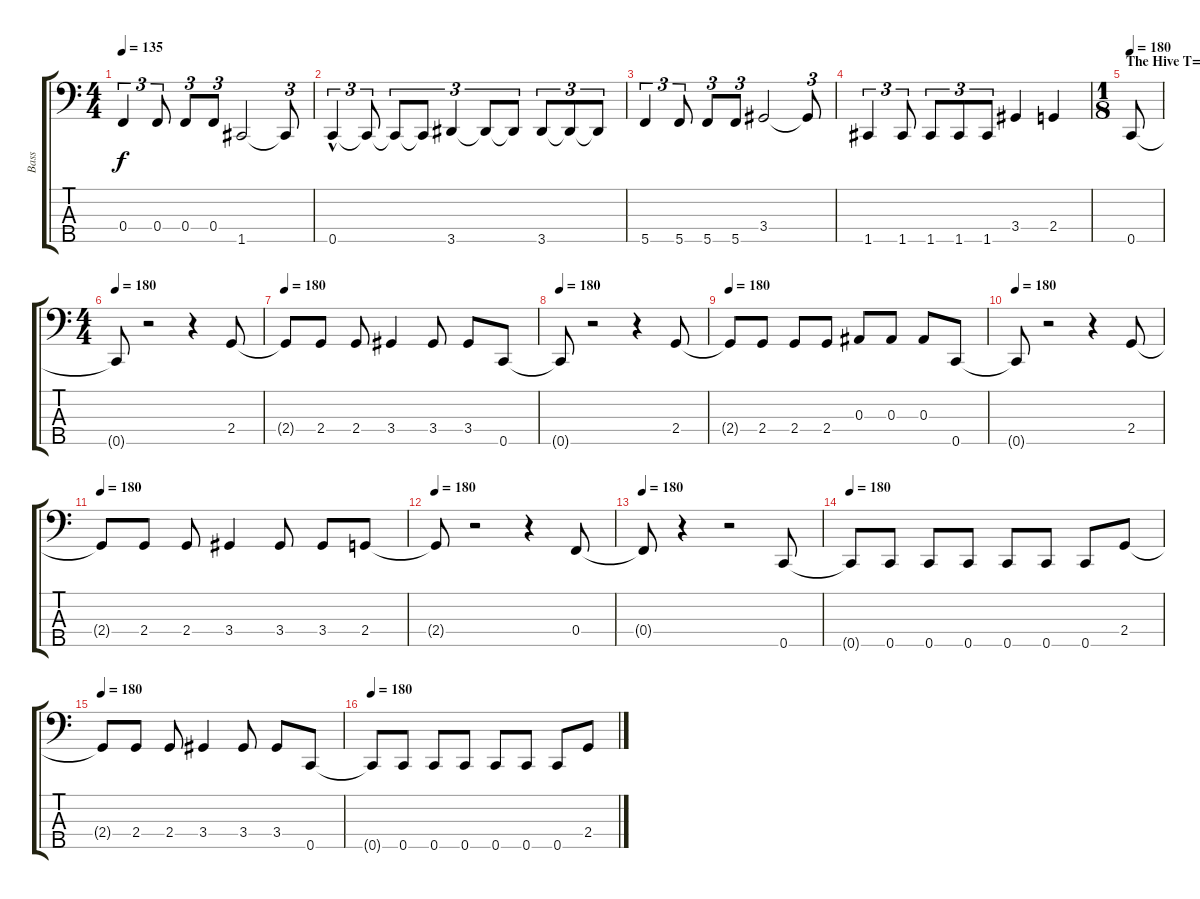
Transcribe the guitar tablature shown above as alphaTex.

\track ("Bass" "Bass") {instrument electricbassfinger}
\staff {score tabs}
\tuning (Ab2 Eb2 Bb1 F1 C1) {hide}
\ts (4 4)
\tempo 135
\clef f4
\ks c
0.4.4{tu (3 2) dy f} 0.4.8{tu (3 2)} 0.4.8{tu (3 2)} 0.4.8{tu (3 2)} 1.5.2 1.5{t}.8{tu (3 2)} |
0.5{hac}.4{tu (3 2)} 0.5{t}.8{tu (3 2)} 0.5{t}.8{tu (3 2)} 0.5{t}.8{tu (3 2)} 3.5.4{tu (3 2)} 3.5{t}.8{tu (3 2)} 3.5{t}.8{tu (3 2)} 3.5.8{tu (3 2)} 3.5{t}.8{tu (3 2)} 3.5{t}.8{tu (3 2)} |
5.5.4{tu (3 2)} 5.5.8{tu (3 2)} 5.5.8{tu (3 2)} 5.5.8{tu (3 2)} 3.4.2 3.4{t}.8{tu (3 2)} |
1.5.4{tu (3 2)} 1.5.8{tu (3 2)} 1.5.8{tu (3 2)} 1.5.8{tu (3 2)} 1.5.8{tu (3 2)} 3.4.4 2.4.4 |
\ts (1 8)
\section ("" "The Hive T=180")
\tempo 180
0.5.8 |
\ts (4 4)
\tempo 180
0.5{t}.8 r.2 r.4 2.4.8 |
\tempo 180
2.4{t}.8 2.4.8 2.4.8 3.4.4 3.4.8 3.4.8 0.5.8 |
\tempo 180
0.5{t}.8 r.2 r.4 2.4.8 |
\tempo 180
2.4{t}.8 2.4.8 2.4.8 2.4.8 0.3.8 0.3.8 0.3.8 0.5.8 |
\tempo 180
0.5{t}.8 r.2 r.4 2.4.8 |
\tempo 180
2.4{t}.8 2.4.8 2.4.8 3.4.4 3.4.8 3.4.8 2.4.8 |
\tempo 180
2.4{t}.8 r.2 r.4 0.4.8 |
\tempo 180
0.4{t}.8 r.4 r.2 0.5.8 |
\tempo 180
0.5{t}.8 0.5.8 0.5.8 0.5.8 0.5.8 0.5.8 0.5.8 2.4.8 |
\tempo 180
2.4{t}.8 2.4.8 2.4.8 3.4.4 3.4.8 3.4.8 0.5.8 |
\tempo 180
0.5{t}.8 0.5.8 0.5.8 0.5.8 0.5.8 0.5.8 0.5.8 2.4.8
